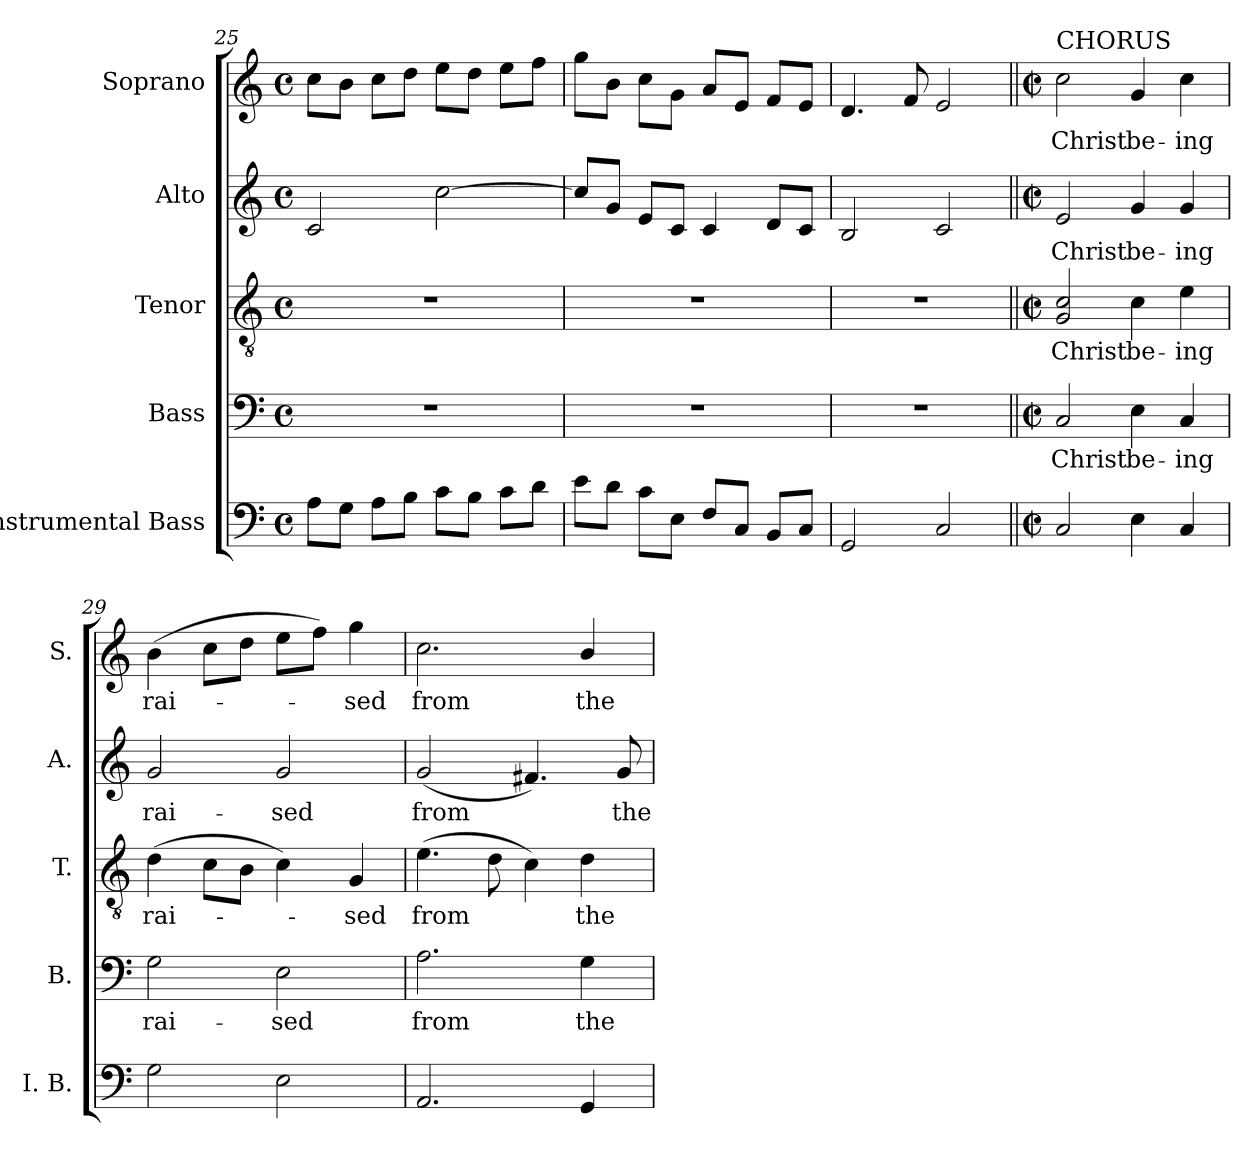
**kern	**kern	**text	**kern	**text	**kern	**text	**kern	**text
*part5	*part4	*part4	*part3	*part3	*part2	*part2	*part1	*part1
*staff5	*staff4	*staff4	*staff3	*staff3	*staff2	*staff2	*staff1	*staff1
*I"Instrumental Bass	*I"Bass	*	*I"Tenor	*	*I"Alto	*	*I"Soprano	*
*I'I. B.	*I'B.	*	*I'T.	*	*I'A.	*	*I'S.	*
*clefF4	*clefF4	*	*clefGv2	*	*clefG2	*	*clefG2	*
*	*	*	*ITrd7c12	*	*	*	*	*
*k[]	*k[]	*	*k[]	*	*k[]	*	*k[]	*
*C:	*C:	*	*C:	*	*C:	*	*C:	*
*M4/4	*M4/4	*	*M4/4	*	*M4/4	*	*M4/4	*
*met(c)	*met(c)	*	*met(c)	*	*met(c)	*	*met(c)	*
=25	=25	=25	=25	=25	=25	=25	=25	=25
8Ai\L	1r	.	1r	.	2ci/	.	8cci\L	.
8Gi\J	.	.	.	.	.	.	8bi\J	.
8Ai\L	.	.	.	.	.	.	8cci\L	.
8Bi\J	.	.	.	.	.	.	8ddi\J	.
8ci\L	.	.	.	.	[2cci\	.	8eei\L	.
8Bi\J	.	.	.	.	.	.	8ddi\J	.
8ci\L	.	.	.	.	.	.	8eei\L	.
8di\J	.	.	.	.	.	.	8ffi\J	.
=26	=26	=26	=26	=26	=26	=26	=26	=26
8ei\L	1r	.	1r	.	8cci/L]	.	8ggi\L	.
8di\J	.	.	.	.	8gi/J	.	8bi\J	.
8ci\L	.	.	.	.	8ei/L	.	8cci\L	.
8Ei\J	.	.	.	.	8ci/J	.	8gi\J	.
8Fi/L	.	.	.	.	4ci/	.	8ai/L	.
8Ci/J	.	.	.	.	.	.	8ei/J	.
8BBi/L	.	.	.	.	8di/L	.	8fi/L	.
8Ci/J	.	.	.	.	8ci/J	.	8ei/J	.
=27	=27	=27	=27	=27	=27	=27	=27	=27
2GGi/	1r	.	1r	.	2Bi/	.	4.di/	.
.	.	.	.	.	.	.	8fi/	.
2Ci/	.	.	.	.	2ci/	.	2ei/	.
!!LO:PB:g=z
=28||	=28||	=28||	=28||	=28||	=28||	=28||	=28||	=28||
*M2/2	*M2/2	*	*M2/2	*	*M2/2	*	*M2/2	*
*met(c|)	*met(c|)	*	*met(c|)	*	*met(c|)	*	*met(c|)	*
!	!	!LO:LY:b:color=#000000	!	!	!	!	!	!
!	!	!	!	!LO:LY:b:color=#000000	!	!	!	!
!	!	!	!	!	!	!LO:LY:b:color=#000000	!	!
!	!	!	!	!	!	!	!LO:TX:a:t=CHORUS	!
!	!	!	!	!	!	!	!	!LO:LY:b:color=#000000
2Ci/	2Ci/	Christ	2GGi/ 2Ci	Christ	2ei/	Christ	2cci\	Christ
!	!	!LO:LY:b:color=#000000	!	!	!	!	!	!
!	!	!	!	!LO:LY:b:color=#000000	!	!	!	!
!	!	!	!	!	!	!LO:LY:b:color=#000000	!	!
!	!	!	!	!	!	!	!	!LO:LY:b:color=#000000
4Ei\	4Ei\	be-	4Ci\	be-	4gi/	be-	4gi/	be-
!	!	!LO:LY:b:color=#000000	!	!	!	!	!	!
!	!	!	!	!LO:LY:b:color=#000000	!	!	!	!
!	!	!	!	!	!	!LO:LY:b:color=#000000	!	!
!	!	!	!	!	!	!	!	!LO:LY:b:color=#000000
4Ci/	4Ci/	-ing	4Ei\	-ing	4gi/	-ing	4cci\	-ing
=29	=29	=29	=29	=29	=29	=29	=29	=29
!	!	!LO:LY:b:color=#000000	!	!	!	!	!	!
!	!	!	!	!LO:LY:b:color=#000000	!	!	!	!
!	!	!	!	!	!	!LO:LY:b:color=#000000	!	!
!	!	!	!	!	!	!	!	!LO:LY:b:color=#000000
2Gi\	2Gi\	rai-	(4Di\	rai-	2gi/	rai-	(4bi\	rai-
.	.	.	8Ci\L	.	.	.	8cci\L	.
.	.	.	8BBi\J	.	.	.	8ddi\J	.
!	!	!LO:LY:b:color=#000000	!	!	!	!	!	!
!	!	!	!	!	!	!LO:LY:b:color=#000000	!	!
2Ei\	2Ei\	-sed	4Ci\)	.	2gi/	-sed	8eei\L	.
.	.	.	.	.	.	.	8ffi\J)	.
!	!	!	!	!LO:LY:b:color=#000000	!	!	!	!
!	!	!	!	!	!	!	!	!LO:LY:b:color=#000000
.	.	.	4GGi/	-sed	.	.	4ggi\	-sed
=30	=30	=30	=30	=30	=30	=30	=30	=30
!	!	!LO:LY:b:color=#000000	!	!	!	!	!	!
!	!	!	!	!LO:LY:b:color=#000000	!	!	!	!
!	!	!	!	!	!	!LO:LY:b:color=#000000	!	!
!	!	!	!	!	!	!	!	!LO:LY:b:color=#000000
2.AAi/	2.Ai\	from	(4.Ei\	from	(2gi/	from	2.cci\	from
.	.	.	8Di\	.	.	.	.	.
.	.	.	4Ci\)	.	4.f#Xi/)	.	.	.
!	!	!LO:LY:b:color=#000000	!	!	!	!	!	!
!	!	!	!	!LO:LY:b:color=#000000	!	!	!	!
!	!	!	!	!	!	!	!	!LO:LY:b:color=#000000
4GGi/	4Gi\	the	4Di\	the	.	.	4bi/	the
!	!	!	!	!	!	!LO:LY:b:color=#000000	!	!
.	.	.	.	.	8gi/	the	.	.
=	=	=	=	=	=	=	=	=
*-	*-	*-	*-	*-	*-	*-	*-	*-
